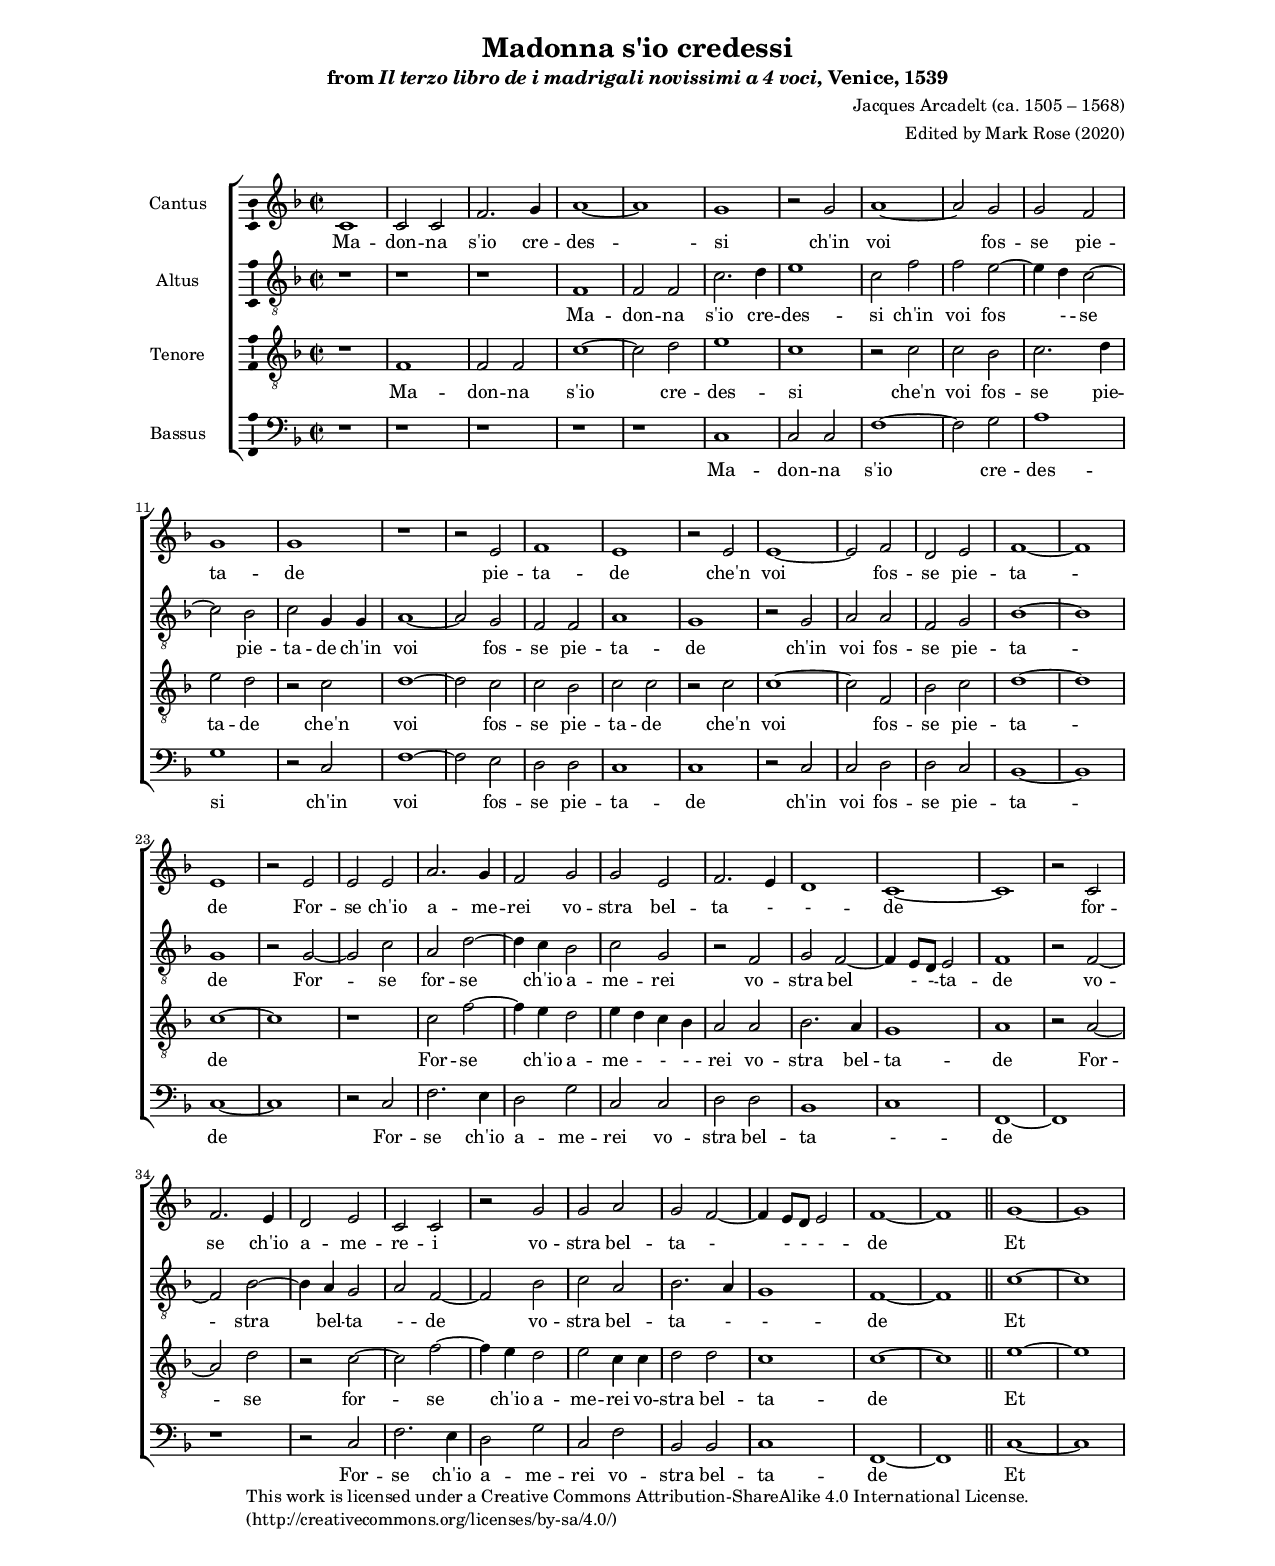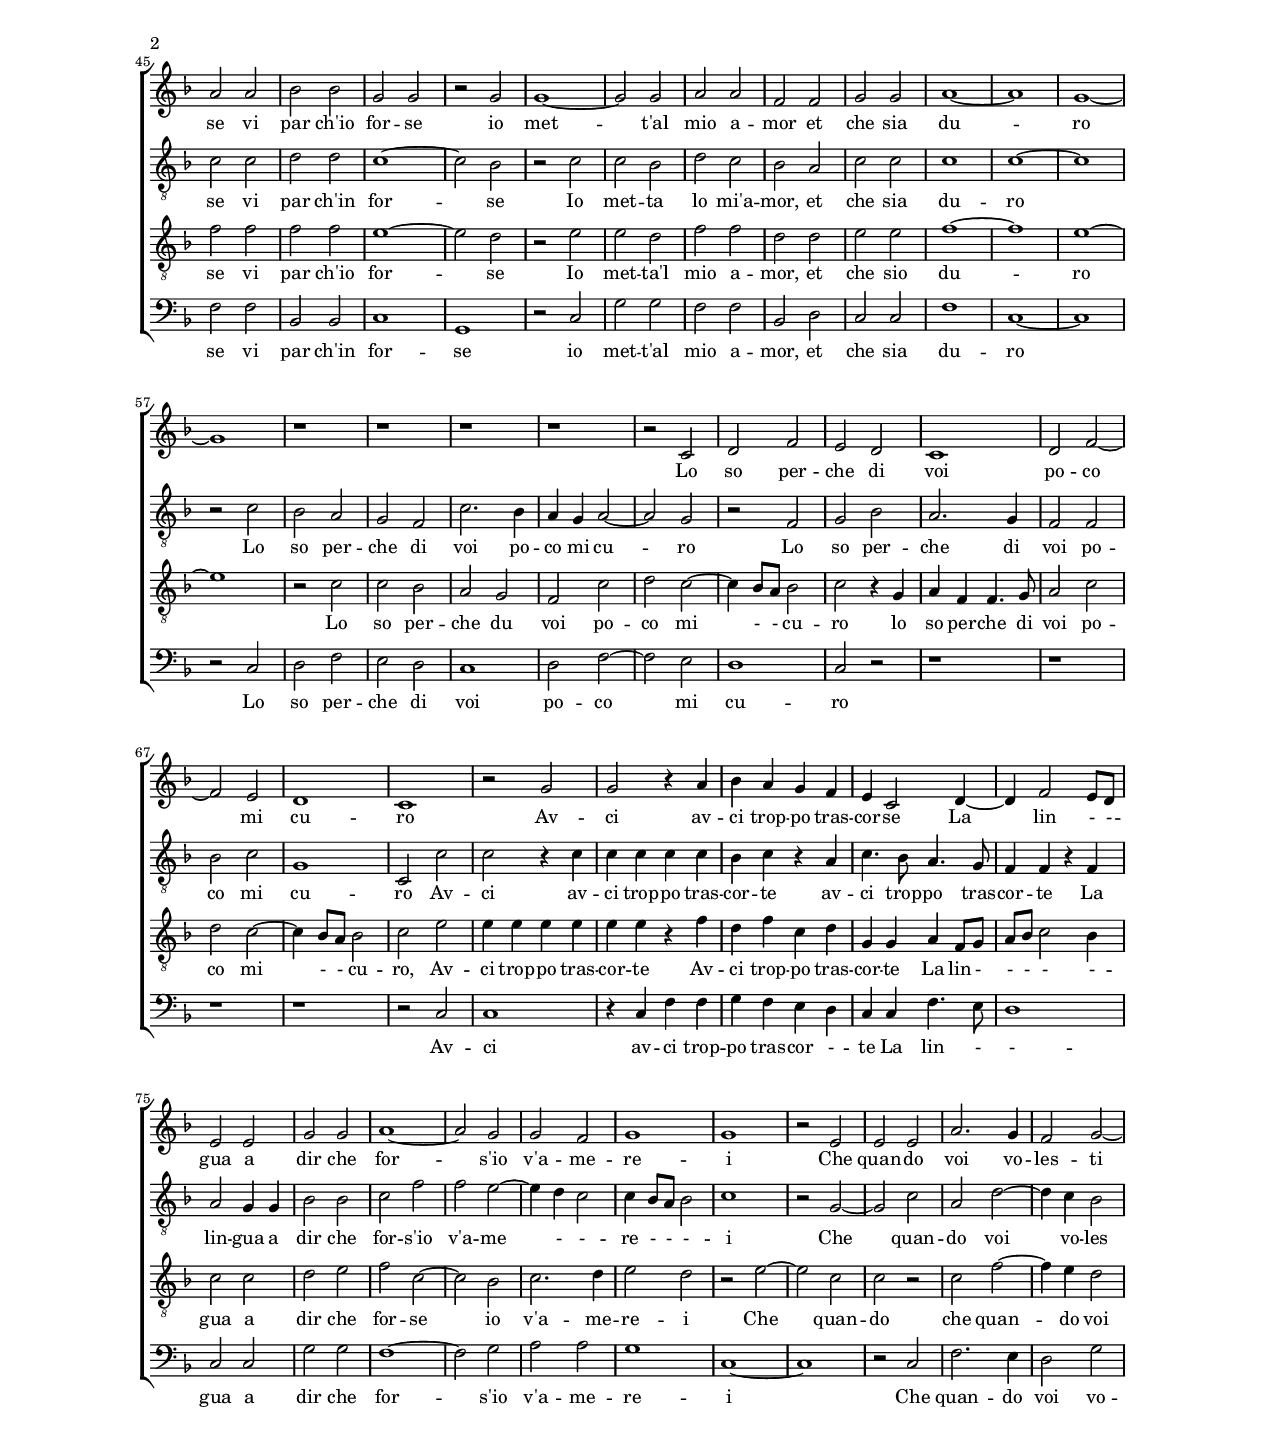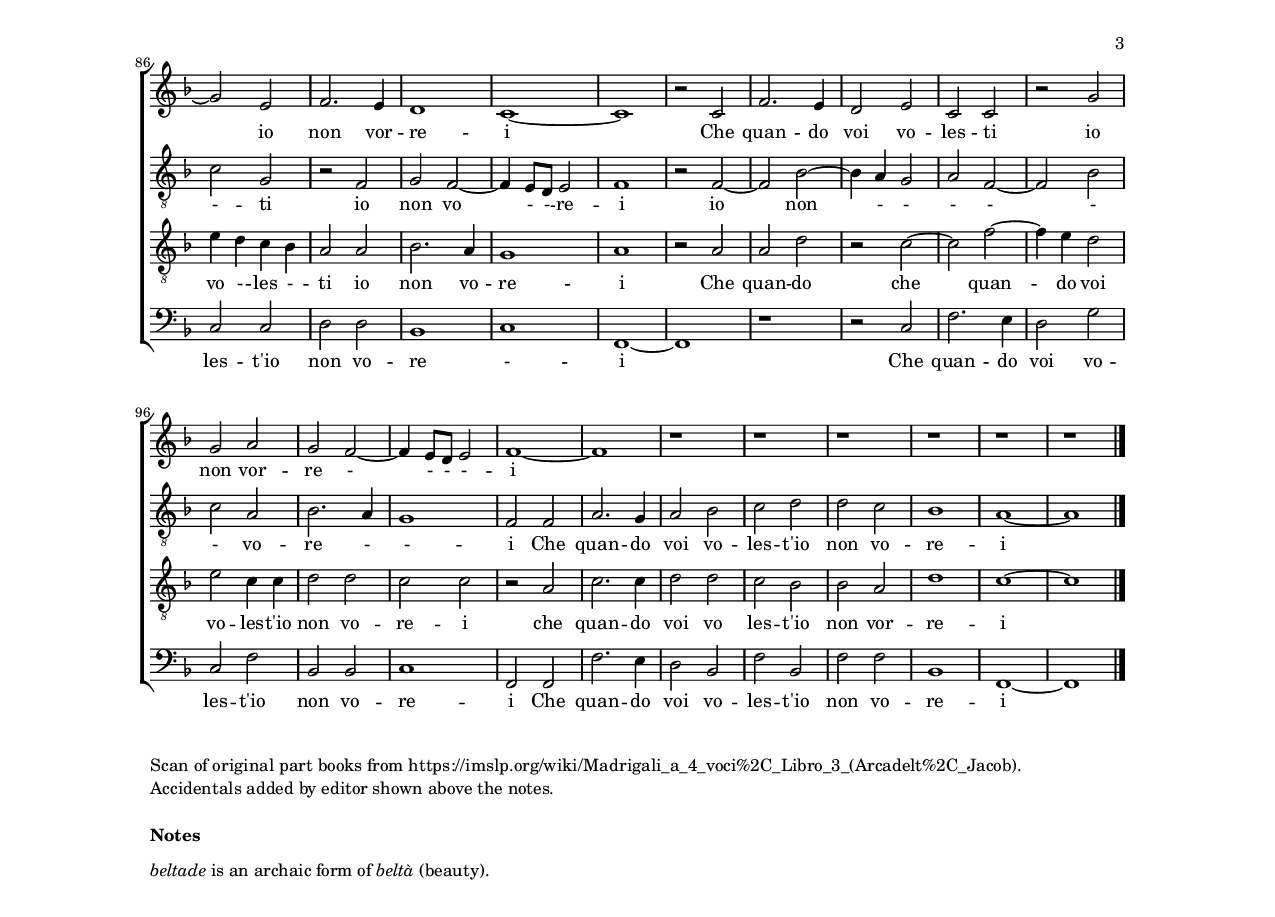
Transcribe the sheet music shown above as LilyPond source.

\language "english"

global = {
  \key f \major
  \time 2/2
}

ficta = { \once \set suggestAccidentals = ##t }

cantoNotes = {
  \transpose c' c' {
    \set Staff.instrumentName = #"Cantus  "

    \clef "treble"
    \relative c' {
      % line 1
      c1 c2 c2 f2. g4 a\breve g1
      r2 g2 a1. g2 g2 f2 g1 g1
      r1 r2 e2 f1 e1
      r2 e2 e1. f2 d2 e2 f\breve e1
      r2

      % line 2
      e2 e2 e2 a2. g4 f2 g2 g2 e2 f2. e4 d1 c\breve
      r2 c2 f2. e4 d2 e2 c2 c2
      r2 g'2 g2 a2 g2 f2. e8 d8 e2 f\breve
      \bar "||"

      % line 3
      g\breve a2 a2 bf2 bf2 g2 g2
      r2 g2 g1. g2 a2 a2 f2 f2 g2 g2 a\breve g\breve
      r1 r\breve r1 r2
      c,2 d2 f2 e2 d2 c1 d2 f1 e2 d1 c1

      % line 4
      r2 g'2 g2
      r4 a4 bf a g f e c2 d2 f2 e8 d8 e2 e2 g2 g2 a1. g2 g2 f2 g1 g1
      r2 e2 e2 e2 a2. g4 f2 g1 e2

      % line 5
      f2. e4 d1 c\breve
      r2 c2 f2. e4 d2 e2 c2 c2
      r2 g'2 g2 a2 g2 f2. e8 d8 e2 f\breve

      r\breve*3
    }
    \override Staff.BarLine.transparent = ##f
    \bar "|."
  }
}

cantoLyrics = \lyricmode {
  % line 1
  Ma -- don -- na s'io cre -- des -- si
  ch'in voi fos -- se pie -- ta -- de
  pie -- ta -- de
  che'n voi fos -- se pie -- ta -- de

  % line 2
  For -- se ch'io a -- me -- rei vo -- stra bel -- ta - - -- de
  for -- se ch'io a -- me -- re -- i
  vo -- stra bel -- ta - - - - -- de

  % line 3
  Et se vi par ch'io for -- se
  io met -- t'al mio a -- mor et che sia du -- ro
  Lo so per -- che di voi po -- co mi cu -- ro

  % line 4
  Av -- ci
  av -- ci trop -- po tras -- cor -- se
  La lin - - -- gua a dir che for -- s'io v'a -- me -- re -- i
  Che quan -- do voi vo -- les -- ti io

  % line 5
  non vor -- re -- i
  Che quan -- do voi vo -- les -- ti
  io non vor -- re - - - - -- i

  % line 6
}

altoNotes = {
  \transpose c' c' {
    \set Staff.instrumentName = #"Altus  "

    \clef "treble_8"
    \relative c {
      % line 1
      r\breve r1
      f1 f2 f2 c'2. d4 e1 c2 f2 f2 e2. d4 c1 bf2 c2 g4 g4 a1. g2 f2 f2 a1 g1
      r2 g2 a2 a2 f2 g2 bf\breve g1

      % line 2
      r2 g1 c2 a2 d2. c4 bf2 c2 g2
      r2 f2 g2 f2. e8 d8 e2 f1
      r2 f1 bf2. a4 g2 a2 f1 bf2 c2 a2 bf2. a4 g1 f\breve
      \bar "||"
      c'\breve

      % line 3
      c2 c2 d2 d2 c1. bf2
      r2 c2 c2 bf2 d2 c2 bf2 a2 c2 c2 c1 c\breve
      r2 c2 bf2 a2 g2 f2 c'2. bf4 a4 g4 a1 g2
      r2 f2 g2 bf2 a2. g4

      % line 4
      f2 f2 bf2 c2 g1 c,2 c'2 c2
      r4 c4 c c c c bf c
      r4 a4 c4. bf8 a4. g8 f4 f4
      r4 f4 a2 g4 g4 bf2 bf2 c2 f2 f2

      % line 5
      e2. d4 c2 c4 bf8 a8 bf2 c1
      r2 g1 c2 a2 d2. c4 bf2 c2 g2
      r2 f2 g2 f2. e8 d8 e2 f1
      r2 f1 bf2. a4 g2 a2 f1 bf2 c2

      % line 6
      a2 bf2. a4 g1 f2 f2 a2. g4 a2 bf2 c2 d2 d2 c2 bf1 a\breve
    }
  }
}

altoLyrics = \lyricmode {
  % line 1
  Ma -- don -- na s'io cre -- des -- si ch'in voi fos - -- se pie -- ta -- de
  ch'in voi fos -- se pie -- ta -- de
  ch'in voi fos -- se pie -- ta -- de

  % line 2
  For -- se for -- se ch'io a -- me -- rei
  vo -- stra bel - - -- ta -- de
  vo -- stra bel -- ta - -- de
  vo -- stra bel -- ta - - -- de
  Et

  % line 3
  se vi par ch'in for -- se
  Io met -- ta lo mi'a -- mor, et che sia du -- ro
  Lo so per -- che di voi po -- co mi cu -- ro
  Lo so per -- che di

  % line 4
  voi po -- co mi cu -- ro
  Av -- ci
  av -- ci trop -- po tras -- cor -- te
  av -- ci trop -- po tras -- cor -- te
  La lin -- gua a dir che for -- s'io v'a --

  % line 5
  me - - -- re - - - -- i
  Che quan -- do voi vo -- les - -- ti
  io non vo - - -- re -- i
  io non - - - - - -

  % line 6
  vo -- re - - -- i
  Che quan -- do voi vo -- les -- t'io non vo -- re -- i
}

tenoreNotes = {
  \transpose c' c' {
    \set Staff.instrumentName = #"Tenore  "

    \clef "treble_8"
    \relative c {
      % line 1
      r1 f1 f2 f2 c'1. d2 e1 c1
      r2 c2 c2 bf2 c2. d4 e2 d2
      r2 c2 d1. c2 c2 bf2 c2 c2
      r2 c2 c1. f,2 bf2 c2

      % line 2
      d\breve c\breve
      r1 c2 f2. e4 d2 e4 d c bf a2 a2 bf2. a4 g1 a1
      r2 a1 d2
      r2 c1 f2. e4 d2 e2 c4 c4 d2 d2 c1 c\breve
      \bar "||"
      e\breve f2

      % line 3
      f2 f2 f2 e1. d2
      r2 e2 e2 d2 f2 f2 d2 d2 e2 e2 f\breve e\breve % ! was: f1 e\breve
      r2 c2 c2 bf2 a2 g2 f2 c'2 d2 c2. bf8 a8 bf2 c2
      r4 g4 a4 f4

      % line 4
      f4. g8 a2 c2 d2 c2. bf8 a8 bf2 c2
      e2 e4 e4 e4 e4 e4 e4
      r4 f4 d4 f4 c4 d4 g,4 g4 a4 f8 g a bf c2 bf4 c2 c2 d2 e2

      % line 5
      f2 c1 bf2 c2. d4 e2 d2
      r2 e1 c2 c2
      r2 c2 f2. e4 d2 e4 d c bf a2 a2 bf2. a4 g1 a1
      r2 a2 a2 d2
      r2 c1 f2. e4 d2

      % line 6
      e2 c4 c4 d2 d2 c2 c2
      r2 a2 c2. c4 d2 d2 c2 bf2 bf2 a2 d1 c\breve
    }
  }
}

tenoreLyrics = \lyricmode {
  % line 1
  Ma -- don -- na s'io cre -- des -- si
  che'n voi fos -- se pie -- ta -- de
  che'n voi fos -- se pie -- ta -- de
  che'n voi fos -- se pie -- ta -- de

  % line 2
  For -- se ch'io a -- me - - - -- rei vo -- stra bel -- ta -- de
  For -- se
  for -- se ch'io a -- me -- rei vo -- stra bel -- ta -- de
  Et se

  % line 3
  vi par ch'io for -- se
  Io met -- ta'l mio a -- mor,
  et che sio du -- ro
  Lo so per -- che du voi po -- co mi - - cu -- ro
  lo so per --

  % line 4
  che di voi po -- co mi - - cu -- ro,
  Av -- ci trop -- po tras -- cor -- te
  Av -- ci trop -- po tras -- cor -- te
  La lin - - - - - -- gua a dir che

  % line 5
  for -- se
  io v'a -- me -- re -- i
  Che quan -- do
  che quan -- do voi vo - -- les - -- ti io non vo -- re -- i
  Che quan -- do
  che quan -- do voi

  % line 6
  vo -- les -- t'io non vo -- re -- i
  che quan -- do voi vo les -- t'io non vor -- re -- i
}

bassoNotes = {
  \transpose c' c' {
    \set Staff.instrumentName = #"Bassus  "

    \clef "bass"
    \relative c {
      % line 1
      r\breve*2 r1
      c1 c2 c2 f1. g2 a1 g1
      r2 c,2 f1. e2 d2 d2 c1 c1
      r2 c2 c2 d2 d2 c2 bf\breve c\breve
      r2 c2 f2. e4
      
      % line 2
      d2 g2 c,2 c2 d2 d2
      bf1 c1 f,\breve % ! was: bf\breve c\breve f,\breve
      r1 r2 c'2 f2. e4 d2 g2 c,2 f2 bf,2 bf2 c1 f,\breve
      \bar "||"
      c'\breve f2 f2 bf,2 bf2 c1 g1
      r2 c2 g'2 g2 f2 f2

      % line 3
      bf,2 d2 c2 c2 f1 c\breve
      r2 c2 d2 f2 e2 d2 c1 d2 f1 e2 d1 c2
      r2 r\breve*2
      r2 c2 c1
      r4 c4 f f g f e d c c f4. e8

      % line 4
      d1 c2 c2 g'2 g2 f1. g2 a2 a2 g1 c,\breve
      r2 c2 f2. e4 d2 g2 c,2 c2 d2 d2
      bf1 c1 f,\breve % ! was: bf\breve c\breve f,\breve
      r1
      r2 c'2 f2. e4 d2 g2 c,2 f2 bf,2

      % line 5
      bf2 c1 f,2 f2 f'2. e4 d2 bf2 f'2 bf,2 f'2 f2 bf,1 f\breve
    }
  }
}

bassoLyrics = \lyricmode {
  % line 1
  Ma -- don -- na s'io cre -- des -- si
  ch'in voi fos -- se pie -- ta -- de
  ch'in voi fos -- se pie -- ta -- de
  For -- se ch'io

  % line 2
  a -- me -- rei vo -- stra bel -- ta - -- de
  For -- se ch'io a -- me -- rei vo -- stra bel -- ta -- de
  Et se vi par ch'in for -- se
  io met -- t'al mio a --

  % line 3
  mor, et che sia du -- ro
  Lo so per -- che di voi po -- co mi cu -- ro
  Av -- ci
  av -- ci trop -- po tras -- cor - -- te
  La lin -

  % line 4
  - -- gua
  a dir che for -- s'io v'a -- me -- re -- i
  Che quan -- do voi vo -- les -- t'io non vo -- re - -- i
  Che quan -- do voi vo -- les -- t'io non vo -- re -- i

  % line 5
  Che quan -- do voi vo -- les -- t'io non vo -- re -- i
}

\header{
  title = "Madonna s'io credessi"
  subtitle = \markup { from \italic { Il terzo libro de i madrigali novissimi a 4 voci, } Venice, 1539 }
  composer = "Jacques Arcadelt (ca. 1505 – 1568)"
  arranger = "Edited by Mark Rose (2020)"
  %poet = "???"
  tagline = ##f
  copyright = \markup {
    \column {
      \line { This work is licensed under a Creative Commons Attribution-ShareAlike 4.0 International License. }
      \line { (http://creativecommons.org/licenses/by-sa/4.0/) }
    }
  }
}

#(set-global-staff-size 15)

\paper {
  #(include-special-characters) % So we can use HTML entities.
  #(set-paper-size "letter")

  left-margin = 1\in
  right-margin = 1\in
  top-margin = 0.5\in
  bottom-margin = 0.5\in

  ragged-bottom = ##t
  system-system-spacing #'basic-distance = 15
}

\markup { \vspace #1 }

\score {
  \new ChoirStaff = choirStaff <<
    \new Voice = "cantoNotes" \with {
      \remove "Note_heads_engraver"
      \consists "Completion_heads_engraver"
      \remove "Rest_engraver"
      \consists "Completion_rest_engraver"
    } << \global \cantoNotes >>
    \new Lyrics = "cantoLyrics"
      \lyricsto cantoNotes { \cantoLyrics }

    \new Voice = "altoNotes" \with {
      \remove "Note_heads_engraver"
      \consists "Completion_heads_engraver"
      \remove "Rest_engraver"
      \consists "Completion_rest_engraver"
    } << \global \altoNotes >>
    \new Lyrics = "altoLyrics" \lyricsto altoNotes { \altoLyrics }

    \new Voice = "tenoreNotes" \with {
      \remove "Note_heads_engraver"
      \consists "Completion_heads_engraver"
      \remove "Rest_engraver"
      \consists "Completion_rest_engraver"
    } << \global \tenoreNotes >>
    \new Lyrics = "tenoreLyrics" \lyricsto tenoreNotes { \tenoreLyrics }

    \new Voice = "bassoNotes" \with {
      \remove "Note_heads_engraver"
      \consists "Completion_heads_engraver"
      \remove "Rest_engraver"
      \consists "Completion_rest_engraver"
    } << \global \bassoNotes >>
    \new Lyrics = "bassoLyrics" \lyricsto bassoNotes { \bassoLyrics }
  >>

  \layout {
    \context {
      \Score

      % incipit should not start with a start delimiter
      \remove "System_start_delimiter_engraver"
    }

    \context {
      \Voice

      \consists "Ambitus_engraver"

      % The command below can be commented out in
      % short scores, but especially for large scores you
      % will typically yield better line breaking and improve
      % overall spacing if you do not comment the command out.

      \remove "Forbid_line_break_engraver"
    }
  }
  \midi { \tempo 1 = 60 }
}

\markuplist {
  \vspace #1
  \column {
    \line { Scan of original part books from https://imslp.org/wiki/Madrigali_a_4_voci%2C_Libro_3_(Arcadelt%2C_Jacob). }
    \line { Accidentals added by editor shown above the notes. }
    \vspace #1
    \line { \bold Notes }
    \vspace #0.5
    \line { \italic { beltade } is an archaic form of \italic { beltà } (beauty). }
  }
}

\version "2.18.2"  % necessary for upgrading to future LilyPond versions.
